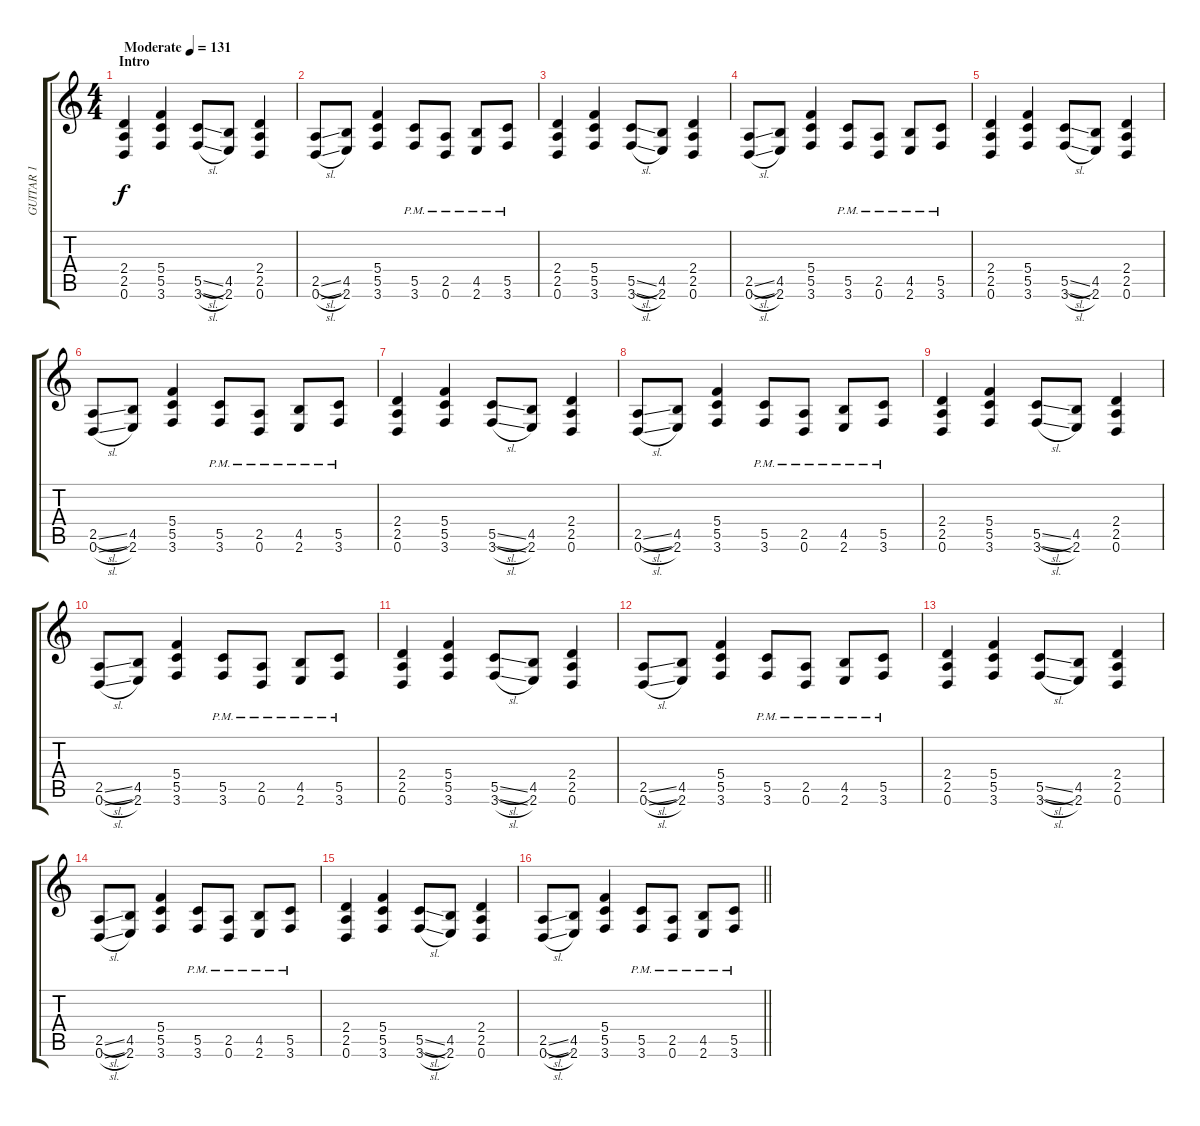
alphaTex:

\track ("GUITAR 1" "GUITAR 1") {instrument overdrivenguitar}
\staff {score tabs}
\tuning (D4 A3 F3 C3 G2 D2) {hide}
\ts (4 4)
\section ("" "Intro")
\tempo (131 "Moderate")
\clef g2
\ks c
(2.4 2.5 0.6).4{dy f instrument overdrivenguitar} (5.4 5.5 3.6).4 (5.5{sl} 3.6{sl}).8 (4.5 2.6).8 (2.4 2.5 0.6).4 |
(2.5{sl} 0.6{sl}).8 (4.5 2.6).8 (5.4 5.5 3.6).4 (5.5{pm} 3.6{pm}).8 (2.5{pm} 0.6{pm}).8 (4.5{pm} 2.6{pm}).8 (5.5{pm} 3.6{pm}).8 |
(2.4 2.5 0.6).4 (5.4 5.5 3.6).4 (5.5{sl} 3.6{sl}).8 (4.5 2.6).8 (2.4 2.5 0.6).4 |
(2.5{sl} 0.6{sl}).8 (4.5 2.6).8 (5.4 5.5 3.6).4 (5.5{pm} 3.6{pm}).8 (2.5{pm} 0.6{pm}).8 (4.5{pm} 2.6{pm}).8 (5.5{pm} 3.6{pm}).8 |
(2.4 2.5 0.6).4 (5.4 5.5 3.6).4 (5.5{sl} 3.6{sl}).8 (4.5 2.6).8 (2.4 2.5 0.6).4 |
(2.5{sl} 0.6{sl}).8 (4.5 2.6).8 (5.4 5.5 3.6).4 (5.5{pm} 3.6{pm}).8 (2.5{pm} 0.6{pm}).8 (4.5{pm} 2.6{pm}).8 (5.5{pm} 3.6{pm}).8 |
(2.4 2.5 0.6).4 (5.4 5.5 3.6).4 (5.5{sl} 3.6{sl}).8 (4.5 2.6).8 (2.4 2.5 0.6).4 |
(2.5{sl} 0.6{sl}).8 (4.5 2.6).8 (5.4 5.5 3.6).4 (5.5{pm} 3.6{pm}).8 (2.5{pm} 0.6{pm}).8 (4.5{pm} 2.6{pm}).8 (5.5{pm} 3.6{pm}).8 |
(2.4 2.5 0.6).4 (5.4 5.5 3.6).4 (5.5{sl} 3.6{sl}).8 (4.5 2.6).8 (2.4 2.5 0.6).4 |
(2.5{sl} 0.6{sl}).8 (4.5 2.6).8 (5.4 5.5 3.6).4 (5.5{pm} 3.6{pm}).8 (2.5{pm} 0.6{pm}).8 (4.5{pm} 2.6{pm}).8 (5.5{pm} 3.6{pm}).8 |
(2.4 2.5 0.6).4 (5.4 5.5 3.6).4 (5.5{sl} 3.6{sl}).8 (4.5 2.6).8 (2.4 2.5 0.6).4 |
(2.5{sl} 0.6{sl}).8 (4.5 2.6).8 (5.4 5.5 3.6).4 (5.5{pm} 3.6{pm}).8 (2.5{pm} 0.6{pm}).8 (4.5{pm} 2.6{pm}).8 (5.5{pm} 3.6{pm}).8 |
(2.4 2.5 0.6).4 (5.4 5.5 3.6).4 (5.5{sl} 3.6{sl}).8 (4.5 2.6).8 (2.4 2.5 0.6).4 |
(2.5{sl} 0.6{sl}).8 (4.5 2.6).8 (5.4 5.5 3.6).4 (5.5{pm} 3.6{pm}).8 (2.5{pm} 0.6{pm}).8 (4.5{pm} 2.6{pm}).8 (5.5{pm} 3.6{pm}).8 |
(2.4 2.5 0.6).4 (5.4 5.5 3.6).4 (5.5{sl} 3.6{sl}).8 (4.5 2.6).8 (2.4 2.5 0.6).4 |
\barLineRight lightlight
(2.5{sl} 0.6{sl}).8 (4.5 2.6).8 (5.4 5.5 3.6).4 (5.5{pm} 3.6{pm}).8 (2.5{pm} 0.6{pm}).8 (4.5{pm} 2.6{pm}).8 (5.5{pm} 3.6{pm}).8
